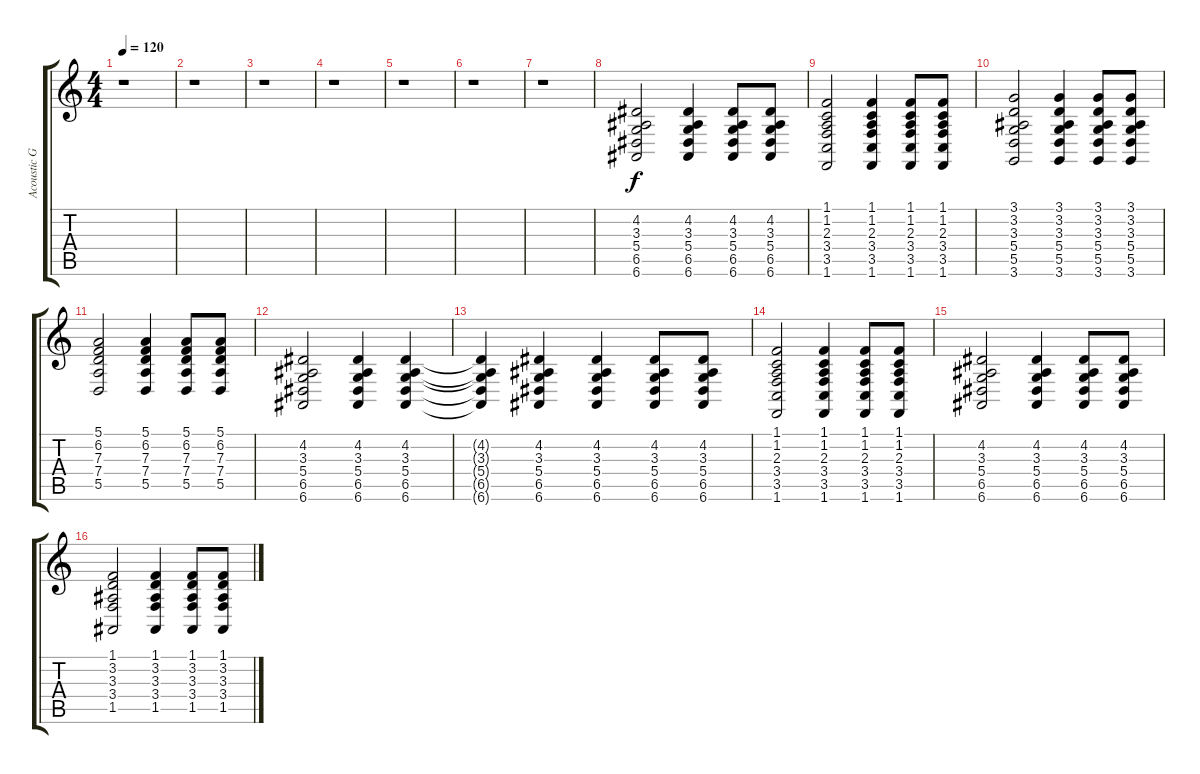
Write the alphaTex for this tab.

\track ("Acoustic Grand Piano" "Acoustic G") {instrument acousticgrandpiano}
\staff {score tabs}
\tuning (E4 B3 G3 D3 A2 E2) {hide}
\ts (4 4)
\tempo 120
\clef g2
\ks c
r.1{dy f} |
r.1 |
r.1 |
r.1 |
r.1 |
r.1 |
r.1 |
(4.2 3.3 5.4 6.5 6.6).2 (4.2 3.3 5.4 6.5 6.6).4 (4.2 3.3 5.4 6.5 6.6).8 (4.2 3.3 5.4 6.5 6.6).8 |
(1.1 1.2 2.3 3.4 3.5 1.6).2 (1.1 1.2 2.3 3.4 3.5 1.6).4 (1.1 1.2 2.3 3.4 3.5 1.6).8 (1.1 1.2 2.3 3.4 3.5 1.6).8 |
(3.1 3.2 3.3 5.4 5.5 3.6).2 (3.1 3.2 3.3 5.4 5.5 3.6).4 (3.1 3.2 3.3 5.4 5.5 3.6).8 (3.1 3.2 3.3 5.4 5.5 3.6).8 |
(5.1 6.2 7.3 7.4 5.5).2 (5.1 6.2 7.3 7.4 5.5).4 (5.1 6.2 7.3 7.4 5.5).8 (5.1 6.2 7.3 7.4 5.5).8 |
(4.2 3.3 5.4 6.5 6.6).2 (4.2 3.3 5.4 6.5 6.6).4 (4.2 3.3 5.4 6.5 6.6).4 |
(4.2{t} 3.3{t} 5.4{t} 6.5{t} 6.6{t}).4 (4.2 3.3 5.4 6.5 6.6).4 (4.2 3.3 5.4 6.5 6.6).4 (4.2 3.3 5.4 6.5 6.6).8 (4.2 3.3 5.4 6.5 6.6).8 |
(1.1 1.2 2.3 3.4 3.5 1.6).2 (1.1 1.2 2.3 3.4 3.5 1.6).4 (1.1 1.2 2.3 3.4 3.5 1.6).8 (1.1 1.2 2.3 3.4 3.5 1.6).8 |
(4.2 3.3 5.4 6.5 6.6).2 (4.2 3.3 5.4 6.5 6.6).4 (4.2 3.3 5.4 6.5 6.6).8 (4.2 3.3 5.4 6.5 6.6).8 |
(1.1 3.2 3.3 3.4 1.5).2 (1.1 3.2 3.3 3.4 1.5).4 (1.1 3.2 3.3 3.4 1.5).8 (1.1 3.2 3.3 3.4 1.5).8
